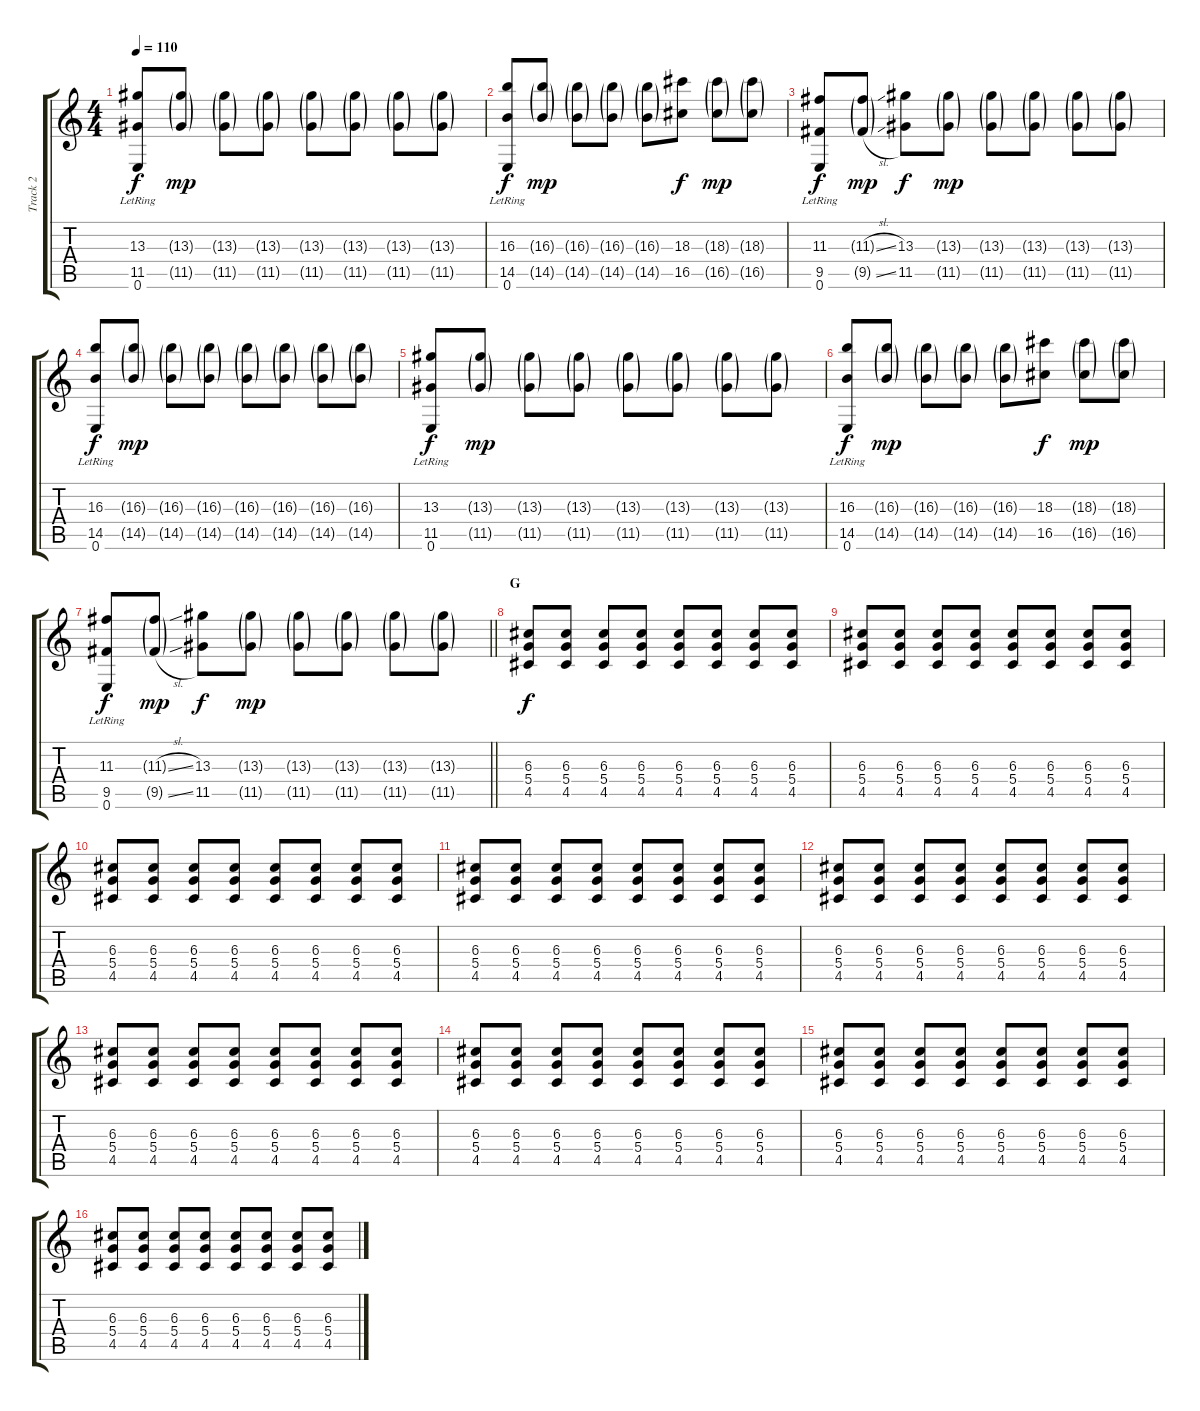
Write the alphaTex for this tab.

\track ("Track 2" "Track 2") {instrument electricguitarjazz}
\staff {score tabs}
\tuning (E4 B3 G3 D3 A2 E2) {hide}
\ts (4 4)
\tempo 110
\clef g2
\ks c
(13.3 11.5 0.6{lr}).8{dy f} (13.3{g} 11.5{g}).8{dy mp} (13.3{g} 11.5{g}).8 (13.3{g} 11.5{g}).8 (13.3{g} 11.5{g}).8 (13.3{g} 11.5{g}).8 (13.3{g} 11.5{g}).8 (13.3{g} 11.5{g}).8 |
(16.3 14.5 0.6{lr}).8{dy f} (16.3{g} 14.5{g}).8{dy mp} (16.3{g} 14.5{g}).8 (16.3{g} 14.5{g}).8 (16.3{g} 14.5{g}).8 (18.3 16.5).8{dy f} (18.3{g} 16.5{g}).8{dy mp} (18.3{g} 16.5{g}).8 |
(11.3 9.5 0.6{lr}).8{dy f} (11.3{sl g} 9.5{sl g}).8{dy mp} (13.3 11.5).8{dy f} (13.3{g} 11.5{g}).8{dy mp} (13.3{g} 11.5{g}).8 (13.3{g} 11.5{g}).8 (13.3{g} 11.5{g}).8 (13.3{g} 11.5{g}).8 |
(16.3 14.5 0.6{lr}).8{dy f} (16.3{g} 14.5{g}).8{dy mp} (16.3{g} 14.5{g}).8 (16.3{g} 14.5{g}).8 (16.3{g} 14.5{g}).8 (16.3{g} 14.5{g}).8 (16.3{g} 14.5{g}).8 (16.3{g} 14.5{g}).8 |
(13.3 11.5 0.6{lr}).8{dy f} (13.3{g} 11.5{g}).8{dy mp} (13.3{g} 11.5{g}).8 (13.3{g} 11.5{g}).8 (13.3{g} 11.5{g}).8 (13.3{g} 11.5{g}).8 (13.3{g} 11.5{g}).8 (13.3{g} 11.5{g}).8 |
(16.3 14.5 0.6{lr}).8{dy f} (16.3{g} 14.5{g}).8{dy mp} (16.3{g} 14.5{g}).8 (16.3{g} 14.5{g}).8 (16.3{g} 14.5{g}).8 (18.3 16.5).8{dy f} (18.3{g} 16.5{g}).8{dy mp} (18.3{g} 16.5{g}).8 |
\barLineRight lightlight
(11.3 9.5 0.6{lr}).8{dy f} (11.3{sl g} 9.5{sl g}).8{dy mp} (13.3 11.5).8{dy f} (13.3{g} 11.5{g}).8{dy mp} (13.3{g} 11.5{g}).8 (13.3{g} 11.5{g}).8 (13.3{g} 11.5{g}).8 (13.3{g} 11.5{g}).8 |
\section ("" "G")
(6.3 5.4 4.5).8{dy f} (6.3 5.4 4.5).8 (6.3 5.4 4.5).8 (6.3 5.4 4.5).8 (6.3 5.4 4.5).8 (6.3 5.4 4.5).8 (6.3 5.4 4.5).8 (6.3 5.4 4.5).8 |
(6.3 5.4 4.5).8 (6.3 5.4 4.5).8 (6.3 5.4 4.5).8 (6.3 5.4 4.5).8 (6.3 5.4 4.5).8 (6.3 5.4 4.5).8 (6.3 5.4 4.5).8 (6.3 5.4 4.5).8 |
(6.3 5.4 4.5).8 (6.3 5.4 4.5).8 (6.3 5.4 4.5).8 (6.3 5.4 4.5).8 (6.3 5.4 4.5).8 (6.3 5.4 4.5).8 (6.3 5.4 4.5).8 (6.3 5.4 4.5).8 |
(6.3 5.4 4.5).8 (6.3 5.4 4.5).8 (6.3 5.4 4.5).8 (6.3 5.4 4.5).8 (6.3 5.4 4.5).8 (6.3 5.4 4.5).8 (6.3 5.4 4.5).8 (6.3 5.4 4.5).8 |
(6.3 5.4 4.5).8 (6.3 5.4 4.5).8 (6.3 5.4 4.5).8 (6.3 5.4 4.5).8 (6.3 5.4 4.5).8 (6.3 5.4 4.5).8 (6.3 5.4 4.5).8 (6.3 5.4 4.5).8 |
(6.3 5.4 4.5).8 (6.3 5.4 4.5).8 (6.3 5.4 4.5).8 (6.3 5.4 4.5).8 (6.3 5.4 4.5).8 (6.3 5.4 4.5).8 (6.3 5.4 4.5).8 (6.3 5.4 4.5).8 |
(6.3 5.4 4.5).8 (6.3 5.4 4.5).8 (6.3 5.4 4.5).8 (6.3 5.4 4.5).8 (6.3 5.4 4.5).8 (6.3 5.4 4.5).8 (6.3 5.4 4.5).8 (6.3 5.4 4.5).8 |
(6.3 5.4 4.5).8 (6.3 5.4 4.5).8 (6.3 5.4 4.5).8 (6.3 5.4 4.5).8 (6.3 5.4 4.5).8 (6.3 5.4 4.5).8 (6.3 5.4 4.5).8 (6.3 5.4 4.5).8 |
(6.3 5.4 4.5).8 (6.3 5.4 4.5).8 (6.3 5.4 4.5).8 (6.3 5.4 4.5).8 (6.3 5.4 4.5).8 (6.3 5.4 4.5).8 (6.3 5.4 4.5).8 (6.3 5.4 4.5).8
